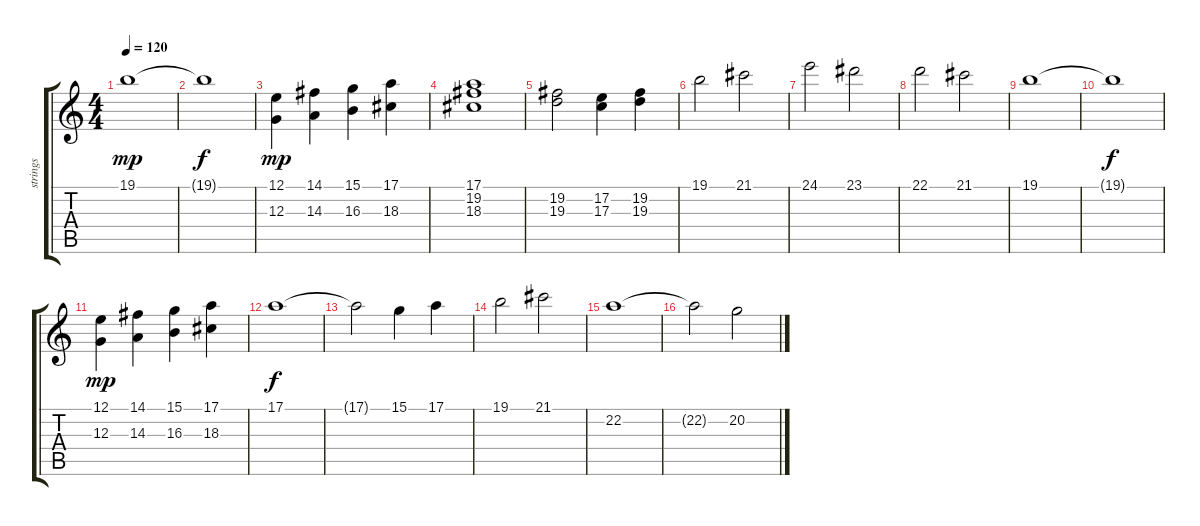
\track ("strings" "strings") {instrument stringensemble2}
\staff {score tabs}
\tuning (E4 B3 G3 D3 A2 E2) {hide}
\ts (4 4)
\tempo 120
\clef g2
\ks c
19.1.1{dy mp} |
19.1{t}.1{dy f} |
(12.1 12.3).4{dy mp} (14.1 14.3).4 (15.1 16.3).4 (17.1 18.3).4 |
(17.1 19.2 18.3).1 |
(19.2 19.3).2 (17.2 17.3).4 (19.2 19.3).4 |
19.1.2 21.1.2 |
24.1.2 23.1.2 |
22.1.2 21.1.2 |
19.1.1 |
19.1{t}.1{dy f} |
(12.1 12.3).4{dy mp} (14.1 14.3).4 (15.1 16.3).4 (17.1 18.3).4 |
17.1.1{dy f} |
17.1{t}.2 15.1.4 17.1.4 |
19.1.2 21.1.2 |
22.2.1 |
22.2{t}.2 20.2.2
